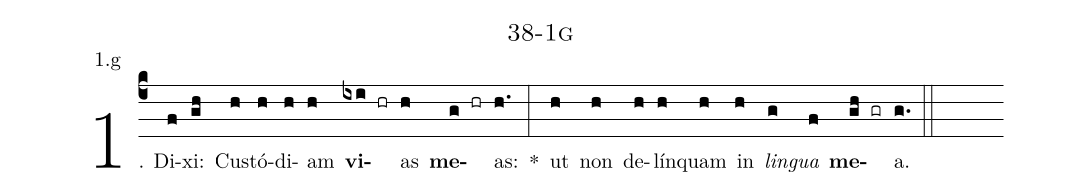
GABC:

name: 38-1g;
annotation: 1.g;
%%
(c4)1. Di(f)xi:(gh) Cus(h)tó(h)di(h)am(h) <b>vi</b>(ixi hr)as(h) <b>me</b>(g hr)as:(h.) *(:) ut(h) non(h) de(h)lín(h)quam(h) in(h) <i>lin</i>(g)<i>gua</i>(f) <b>me</b>(gh gr)a.(g.) (::)
